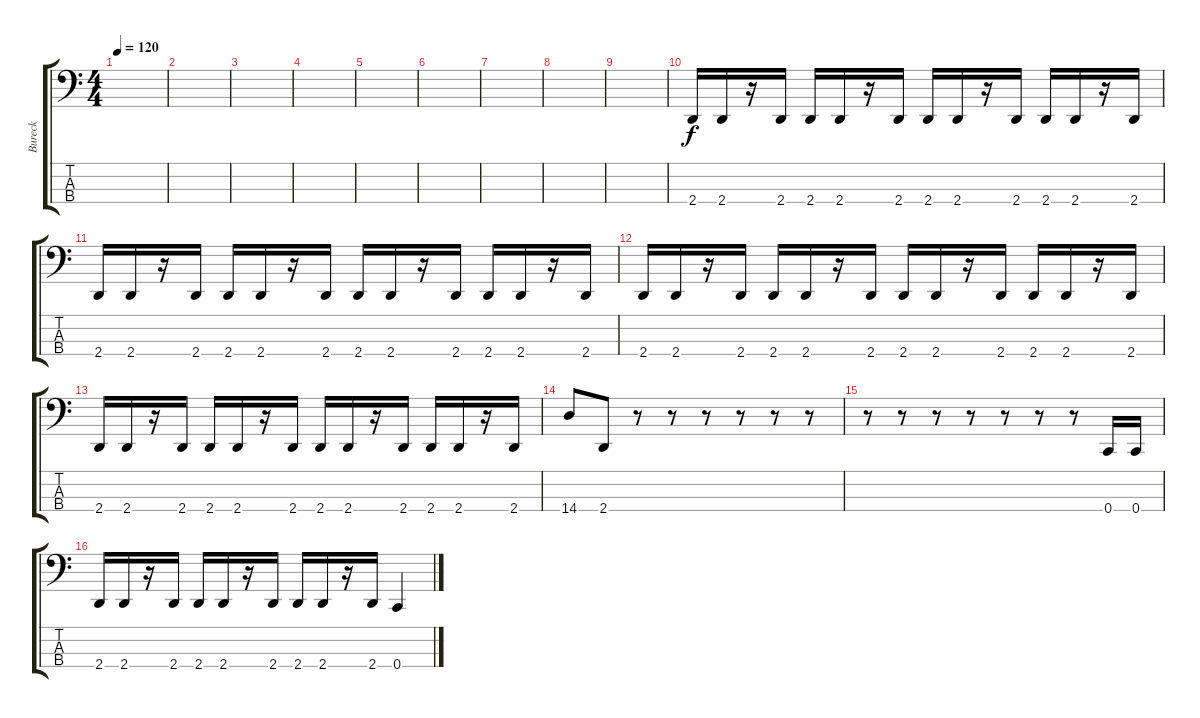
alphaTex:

\track ("Bureck" "Bureck") {instrument electricbasspick}
\staff {score tabs}
\tuning (F2 C2 G1 C1) {hide}
\ts (4 4)
\tempo 120
\clef f4
\ks c
|
|
|
|
|
|
|
|
|
2.4.16 2.4.16 r.16 2.4.16 2.4.16 2.4.16 r.16 2.4.16 2.4.16 2.4.16 r.16 2.4.16 2.4.16 2.4.16 r.16 2.4.16 |
2.4.16 2.4.16 r.16 2.4.16 2.4.16 2.4.16 r.16 2.4.16 2.4.16 2.4.16 r.16 2.4.16 2.4.16 2.4.16 r.16 2.4.16 |
2.4.16 2.4.16 r.16 2.4.16 2.4.16 2.4.16 r.16 2.4.16 2.4.16 2.4.16 r.16 2.4.16 2.4.16 2.4.16 r.16 2.4.16 |
2.4.16 2.4.16 r.16 2.4.16 2.4.16 2.4.16 r.16 2.4.16 2.4.16 2.4.16 r.16 2.4.16 2.4.16 2.4.16 r.16 2.4.16 |
14.4.8 2.4.8 r.8 r.8 r.8 r.8 r.8 r.8 |
r.8 r.8 r.8 r.8 r.8 r.8 r.8 0.4.16 0.4.16 |
2.4.16 2.4.16 r.16 2.4.16 2.4.16 2.4.16 r.16 2.4.16 2.4.16 2.4.16 r.16 2.4.16 0.4.4
